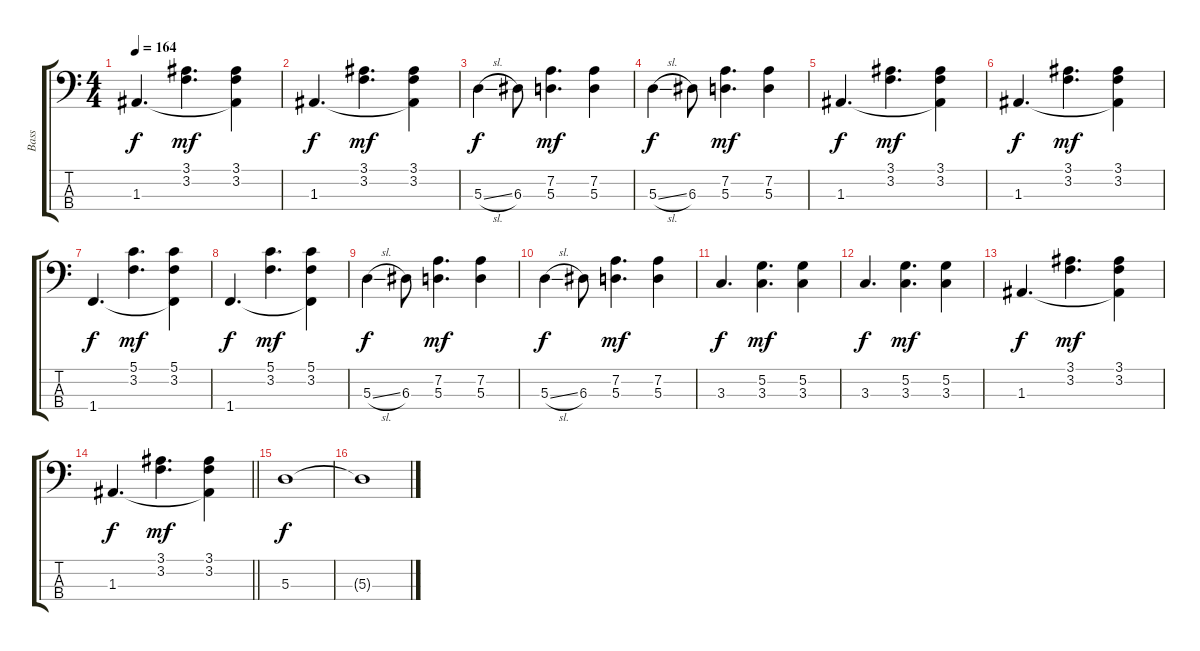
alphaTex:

\track ("Bass" "Bass") {instrument electricbassfinger}
\staff {score tabs}
\tuning (G2 D2 A1 E1) {hide}
\ts (4 4)
\tempo 164
\clef f4
\ks c
1.3.4{d dy f} (3.1 3.2).4{d dy mf} (3.1 3.2 1.3{t}).4 |
1.3.4{d dy f} (3.1 3.2).4{d dy mf} (3.1 3.2 1.3{t}).4 |
5.3{sl}.4{dy f} 6.3.8 (7.2 5.3).4{d dy mf} (7.2 5.3).4 |
5.3{sl}.4{dy f} 6.3.8 (7.2 5.3).4{d dy mf} (7.2 5.3).4 |
1.3.4{d dy f} (3.1 3.2).4{d dy mf} (3.1 3.2 1.3{t}).4 |
1.3.4{d dy f} (3.1 3.2).4{d dy mf} (3.1 3.2 1.3{t}).4 |
1.4.4{d dy f} (5.1 3.2).4{d dy mf} (5.1 3.2 1.4{t}).4 |
1.4.4{d dy f} (5.1 3.2).4{d dy mf} (5.1 3.2 1.4{t}).4 |
5.3{sl}.4{dy f} 6.3.8 (7.2 5.3).4{d dy mf} (7.2 5.3).4 |
5.3{sl}.4{dy f} 6.3.8 (7.2 5.3).4{d dy mf} (7.2 5.3).4 |
3.3.4{d dy f} (5.2 3.3).4{d dy mf} (5.2 3.3).4 |
3.3.4{d dy f} (5.2 3.3).4{d dy mf} (5.2 3.3).4 |
1.3.4{d dy f} (3.1 3.2).4{d dy mf} (3.1 3.2 1.3{t}).4 |
\barLineRight lightlight
1.3.4{d dy f} (3.1 3.2).4{d dy mf} (3.1 3.2 1.3{t}).4 |
\section ("" "")
5.3.1{dy f} |
5.3{t}.1
